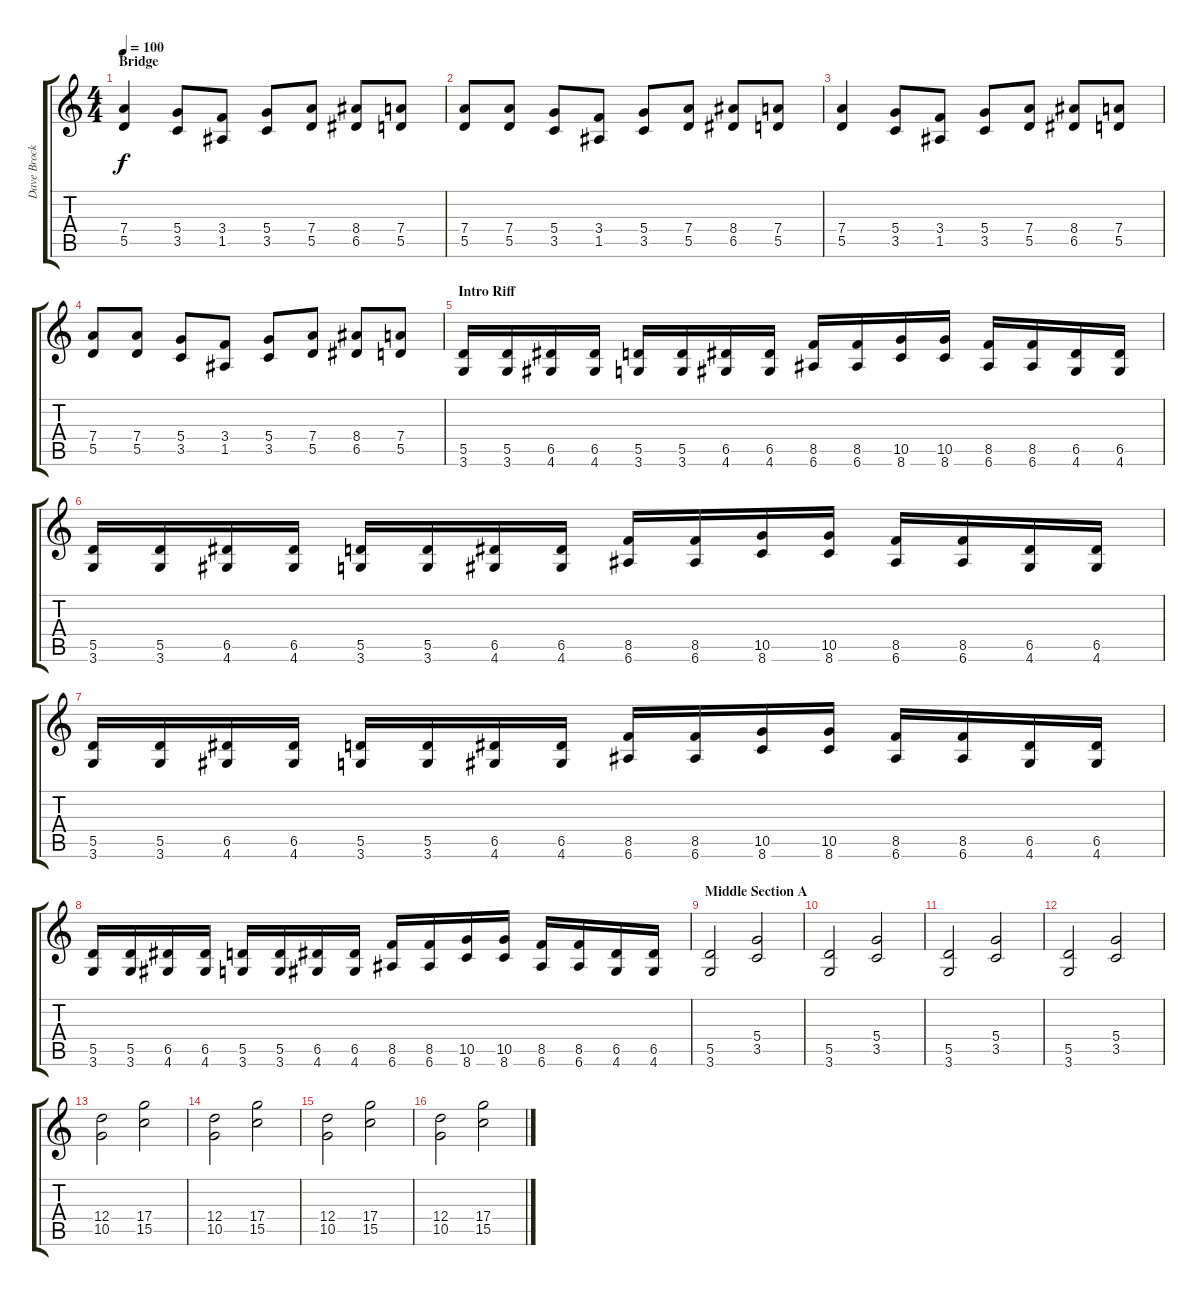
\track ("Dave Brock - Guitar" "Dave Brock") {instrument overdrivenguitar}
\staff {score tabs}
\tuning (E4 B3 G3 D3 A2 E2) {hide}
\ts (4 4)
\section ("" "Bridge")
\tempo 100
\clef g2
\ks c
(7.4 5.5).4{dy f} (5.4 3.5).8 (3.4 1.5).8 (5.4 3.5).8 (7.4 5.5).8 (8.4 6.5).8 (7.4 5.5).8 |
(7.4 5.5).8 (7.4 5.5).8 (5.4 3.5).8 (3.4 1.5).8 (5.4 3.5).8 (7.4 5.5).8 (8.4 6.5).8 (7.4 5.5).8 |
(7.4 5.5).4 (5.4 3.5).8 (3.4 1.5).8 (5.4 3.5).8 (7.4 5.5).8 (8.4 6.5).8 (7.4 5.5).8 |
(7.4 5.5).8 (7.4 5.5).8 (5.4 3.5).8 (3.4 1.5).8 (5.4 3.5).8 (7.4 5.5).8 (8.4 6.5).8 (7.4 5.5).8 |
\section ("" "Intro Riff")
(5.5 3.6).16 (5.5 3.6).16 (6.5 4.6).16 (6.5 4.6).16 (5.5 3.6).16 (5.5 3.6).16 (6.5 4.6).16 (6.5 4.6).16 (8.5 6.6).16 (8.5 6.6).16 (10.5 8.6).16 (10.5 8.6).16 (8.5 6.6).16 (8.5 6.6).16 (6.5 4.6).16 (6.5 4.6).16 |
(5.5 3.6).16 (5.5 3.6).16 (6.5 4.6).16 (6.5 4.6).16 (5.5 3.6).16 (5.5 3.6).16 (6.5 4.6).16 (6.5 4.6).16 (8.5 6.6).16 (8.5 6.6).16 (10.5 8.6).16 (10.5 8.6).16 (8.5 6.6).16 (8.5 6.6).16 (6.5 4.6).16 (6.5 4.6).16 |
(5.5 3.6).16 (5.5 3.6).16 (6.5 4.6).16 (6.5 4.6).16 (5.5 3.6).16 (5.5 3.6).16 (6.5 4.6).16 (6.5 4.6).16 (8.5 6.6).16 (8.5 6.6).16 (10.5 8.6).16 (10.5 8.6).16 (8.5 6.6).16 (8.5 6.6).16 (6.5 4.6).16 (6.5 4.6).16 |
(5.5 3.6).16 (5.5 3.6).16 (6.5 4.6).16 (6.5 4.6).16 (5.5 3.6).16 (5.5 3.6).16 (6.5 4.6).16 (6.5 4.6).16 (8.5 6.6).16 (8.5 6.6).16 (10.5 8.6).16 (10.5 8.6).16 (8.5 6.6).16 (8.5 6.6).16 (6.5 4.6).16 (6.5 4.6).16 |
\section ("" "Middle Section A")
(5.5 3.6).2 (5.4 3.5).2 |
(5.5 3.6).2 (5.4 3.5).2 |
(5.5 3.6).2 (5.4 3.5).2 |
(5.5 3.6).2 (5.4 3.5).2 |
(12.4 10.5).2 (17.4 15.5).2 |
(12.4 10.5).2 (17.4 15.5).2 |
(12.4 10.5).2 (17.4 15.5).2 |
(12.4 10.5).2 (17.4 15.5).2
